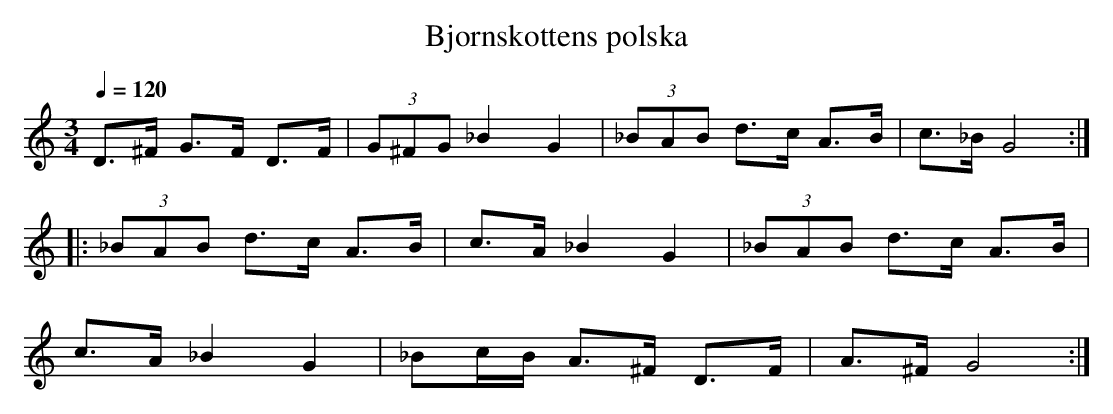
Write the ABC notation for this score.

X:1
T:Bjornskottens polska
Q:1/4=120
M:3/4
L:1/8
K:C
D3/2^F/2 G3/2F/2 D3/2F/2| (3G^FG _B2G2|(3_BAB d3/2c/2 A3/2B/2|c3/2_B/2 G4:|
|:(3_BAB d3/2c/2 A3/2B/2|c3/2A/2 _B2G2|(3_BAB d3/2c/2 A3/2B/2|
c3/2A/2 _B2G2|_Bc/2B/2 A3/2^F/2 D3/2F/2|A3/2^F/2 G4:|
